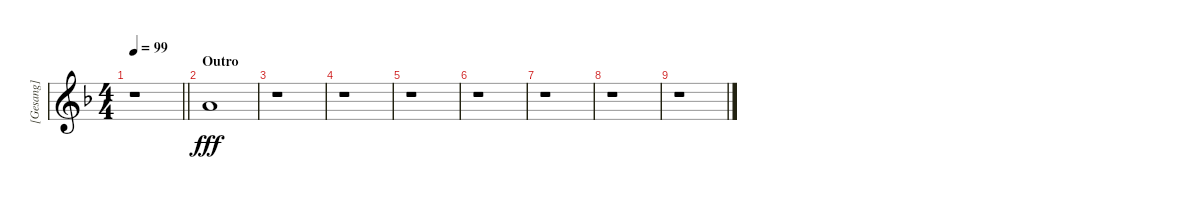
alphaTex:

\track ("[Gesang]" "[Gesang]") {instrument altosax}
\staff {score}
\tuning (E4 B3 G3 D3 A2 E2) {hide}
\ts (4 4)
\tempo 99
\clef g2
\barLineRight lightlight
\ks dminor
r.1{dy fff} |
\section ("" "Outro")
5.1.1 |
r.1 |
r.1 |
r.1 |
r.1 |
r.1 |
r.1 |
r.1
